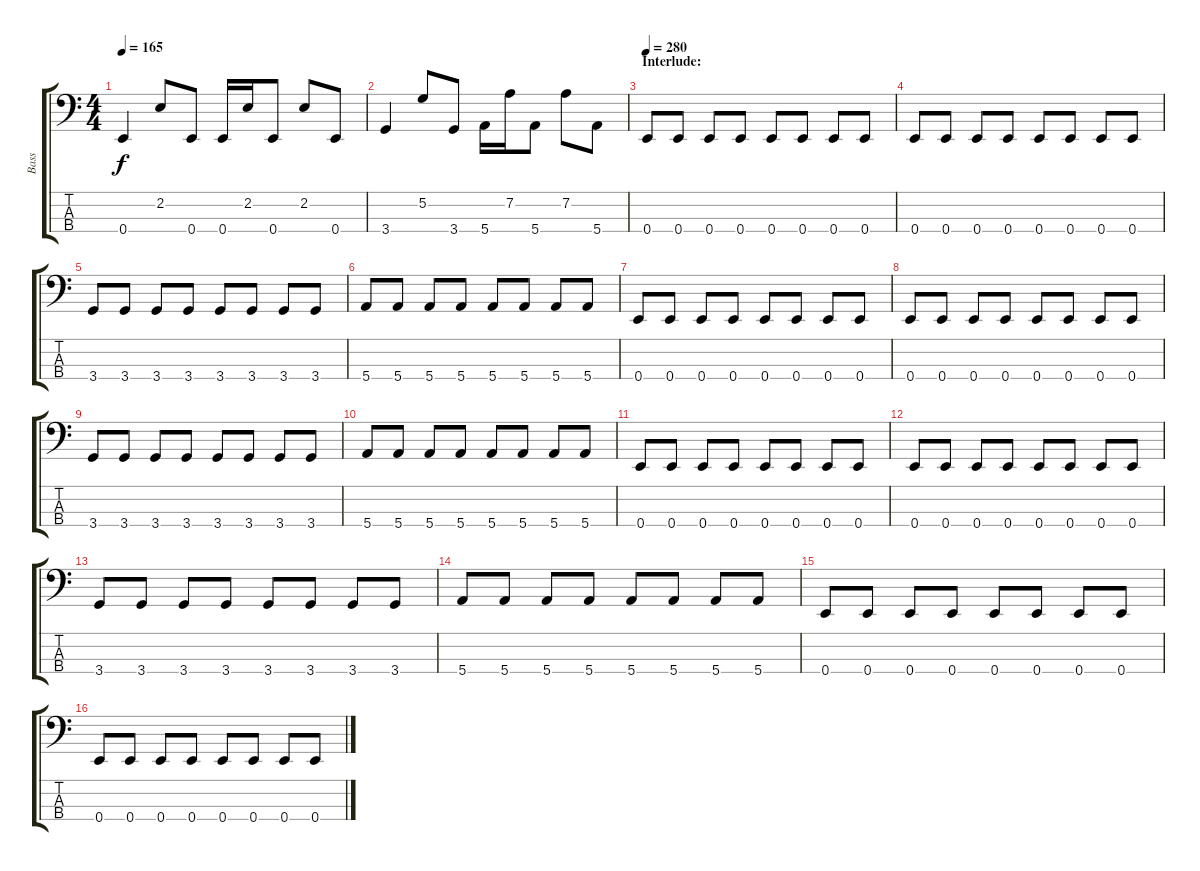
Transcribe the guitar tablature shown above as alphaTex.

\track ("Bass" "Bass") {instrument electricbassfinger}
\staff {score tabs}
\tuning (G2 D2 A1 E1) {hide}
\ts (4 4)
\tempo 165
\clef f4
\ks c
0.4.4{dy f} 2.2.8 0.4.8 0.4.16 2.2.16 0.4.8 2.2.8 0.4.8 |
3.4.4 5.2.8 3.4.8 5.4.16 7.2.16 5.4.8 7.2.8 5.4.8 |
\section ("" "Interlude:")
\tempo 280
0.4.8 0.4.8 0.4.8 0.4.8 0.4.8 0.4.8 0.4.8 0.4.8 |
0.4.8 0.4.8 0.4.8 0.4.8 0.4.8 0.4.8 0.4.8 0.4.8 |
3.4.8 3.4.8 3.4.8 3.4.8 3.4.8 3.4.8 3.4.8 3.4.8 |
5.4.8 5.4.8 5.4.8 5.4.8 5.4.8 5.4.8 5.4.8 5.4.8 |
0.4.8 0.4.8 0.4.8 0.4.8 0.4.8 0.4.8 0.4.8 0.4.8 |
0.4.8 0.4.8 0.4.8 0.4.8 0.4.8 0.4.8 0.4.8 0.4.8 |
3.4.8 3.4.8 3.4.8 3.4.8 3.4.8 3.4.8 3.4.8 3.4.8 |
5.4.8 5.4.8 5.4.8 5.4.8 5.4.8 5.4.8 5.4.8 5.4.8 |
0.4.8 0.4.8 0.4.8 0.4.8 0.4.8 0.4.8 0.4.8 0.4.8 |
0.4.8 0.4.8 0.4.8 0.4.8 0.4.8 0.4.8 0.4.8 0.4.8 |
3.4.8 3.4.8 3.4.8 3.4.8 3.4.8 3.4.8 3.4.8 3.4.8 |
5.4.8 5.4.8 5.4.8 5.4.8 5.4.8 5.4.8 5.4.8 5.4.8 |
0.4.8 0.4.8 0.4.8 0.4.8 0.4.8 0.4.8 0.4.8 0.4.8 |
0.4.8 0.4.8 0.4.8 0.4.8 0.4.8 0.4.8 0.4.8 0.4.8
